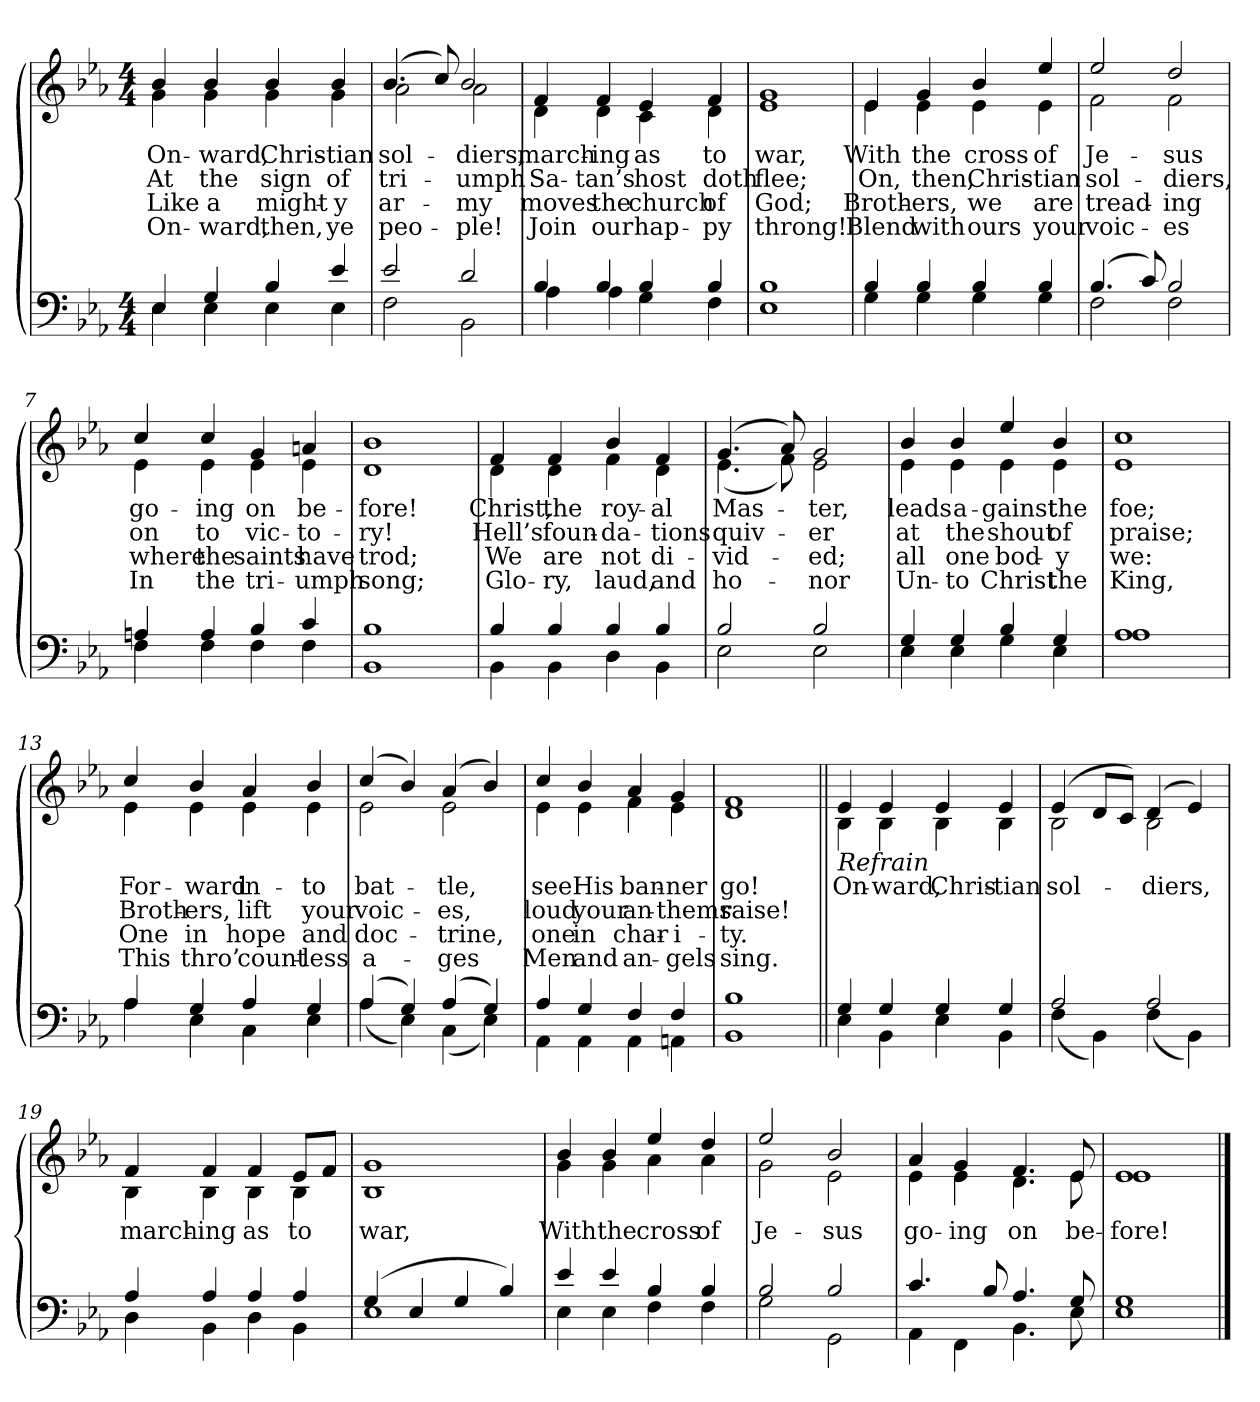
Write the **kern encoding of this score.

**kern	**kern	**text	**text	**text	**text
*part2	*part1	*part1	*part1	*part1	*part1
*staff2	*staff1	*staff1	*staff1	*staff1	*staff1
*clefF4	*clefG2	*	*	*	*
*k[b-e-a-]	*k[b-e-a-]	*	*	*	*
*M4/4	*M4/4	*	*	*	*
=1	=1	=1	=1	=1	=1
*^	*	*	*	*	*
!	!	!LO:TX:b:i:t=Verse	!	!	!	!
!	!	!	!LO:LY:b	!LO:LY:b	!LO:LY:b	!LO:LY:b
*	*	*^	*	*	*	*
4E-/	4E-\	4b-/	4g\	On-	At	Like	On-
!	!	!	!	!LO:LY:b	!LO:LY:b	!LO:LY:b	!LO:LY:b
4G/	4E-\	4b-/	4g\	-ward,	the	a	-ward,
!	!	!	!	!LO:LY:b	!LO:LY:b	!LO:LY:b	!LO:LY:b
4B-/	4E-\	4b-/	4g\	Chris-	sign	might-	then,
!	!	!	!	!LO:LY:b	!LO:LY:b	!LO:LY:b	!LO:LY:b
4e-/	4E-\	4b-/	4g\	-tian	of	-y	ye
=2	=2	=2	=2	=2	=2	=2	=2
!	!	!	!	!LO:LY:b	!LO:LY:b	!LO:LY:b	!LO:LY:b
2e-/	2F\	(>4.b-/	2a-\	sol-	tri-	ar-	peo-
.	.	8cc/)	.	.	.	.	.
!	!	!	!	!LO:LY:b	!LO:LY:b	!LO:LY:b	!LO:LY:b
2d/	2BB-\	2b-/	2a-\	-diers,	-umph	-my	-ple!
!!LO:LB:g=z	!!
=3	=3	=3	=3	=3	=3	=3	=3
!	!	!	!	!LO:LY:b	!LO:LY:b	!LO:LY:b	!LO:LY:b
4B-/	4A-\	4f/	4d\	march-	Sa-	moves	Join
!	!	!	!	!LO:LY:b	!LO:LY:b	!LO:LY:b	!LO:LY:b
4B-/	4A-\	4f/	4d\	-ing	-tan’s	the	our
!	!	!	!	!LO:LY:b	!LO:LY:b	!LO:LY:b	!LO:LY:b
4B-/	4G\	4e-/	4c\	as	host	church	hap-
!	!	!	!	!LO:LY:b	!LO:LY:b	!LO:LY:b	!LO:LY:b
4B-/	4F\	4f/	4d\	to	doth	of	-py
=4	=4	=4	=4	=4	=4	=4	=4
!	!	!	!	!LO:LY:b	!LO:LY:b	!LO:LY:b	!LO:LY:b
1B-	1E-	1g	1e-	war,	flee;	God;	throng!
!!LO:LB:g=z	!!
=5	=5	=5	=5	=5	=5	=5	=5
!	!	!	!	!LO:LY:b	!LO:LY:b	!LO:LY:b	!LO:LY:b
4B-/	4G\	4e-/	4e-\	With	On,	Broth-	Blend
!	!	!	!	!LO:LY:b	!LO:LY:b	!LO:LY:b	!LO:LY:b
4B-/	4G\	4g/	4e-\	the	then,	-ers,	with
!	!	!	!	!LO:LY:b	!LO:LY:b	!LO:LY:b	!LO:LY:b
4B-/	4G\	4b-/	4e-\	cross	Chris-	we	ours
!	!	!	!	!LO:LY:b	!LO:LY:b	!LO:LY:b	!LO:LY:b
4B-/	4G\	4ee-/	4e-\	of	-tian	are	your
=6	=6	=6	=6	=6	=6	=6	=6
!	!	!	!	!LO:LY:b	!LO:LY:b	!LO:LY:b	!LO:LY:b
(>4.B-/	2F\	2ee-/	2f\	Je-	sol-	tread-	voic-
8c/)	.	.	.	.	.	.	.
!	!	!	!	!LO:LY:b	!LO:LY:b	!LO:LY:b	!LO:LY:b
2B-/	2F\	2dd/	2f\	-sus	-diers,	-ing	-es
!!LO:LB:g=z	!!
=7	=7	=7	=7	=7	=7	=7	=7
!	!	!	!	!LO:LY:b	!LO:LY:b	!LO:LY:b	!LO:LY:b
4An/	4F\	4cc/	4e-\	go-	on	where	In
!	!	!	!	!LO:LY:b	!LO:LY:b	!LO:LY:b	!LO:LY:b
4A/	4F\	4cc/	4e-\	-ing	to	the	the
!	!	!	!	!LO:LY:b	!LO:LY:b	!LO:LY:b	!LO:LY:b
4B-/	4F\	4g/	4e-\	on	vic-	saints	tri-
!	!	!	!	!LO:LY:b	!LO:LY:b	!LO:LY:b	!LO:LY:b
4c/	4F\	4an/	4e-\	be-	-to-	have	-umph
=8	=8	=8	=8	=8	=8	=8	=8
!	!	!	!	!LO:LY:b	!LO:LY:b	!LO:LY:b	!LO:LY:b
1B-	1BB-	1b-	1d	-fore!	-ry!	trod;	song;
!!LO:LB:g=z	!!
=9	=9	=9	=9	=9	=9	=9	=9
!	!	!	!	!LO:LY:b	!LO:LY:b	!LO:LY:b	!LO:LY:b
4B-/	4BB-\	4f/	4d\	Christ,	Hell’s	We	Glo-
!	!	!	!	!LO:LY:b	!LO:LY:b	!LO:LY:b	!LO:LY:b
4B-/	4BB-\	4f/	4d\	the	foun-	are	-ry,
!	!	!	!	!LO:LY:b	!LO:LY:b	!LO:LY:b	!LO:LY:b
4B-/	4D\	4b-/	4f\	roy-	-da-	not	laud,
!	!	!	!	!LO:LY:b	!LO:LY:b	!LO:LY:b	!LO:LY:b
4B-/	4BB-\	4f/	4d\	-al	-tions	di-	and
=10	=10	=10	=10	=10	=10	=10	=10
!	!	!	!	!LO:LY:b	!LO:LY:b	!LO:LY:b	!LO:LY:b
2B-/	2E-\	(>4.g/	(<4.e-\	Mas-	quiv-	-vid-	ho-
.	.	8a-/)	8f\)	.	.	.	.
!	!	!	!	!LO:LY:b	!LO:LY:b	!LO:LY:b	!LO:LY:b
2B-/	2E-\	2g/	2e-\	-ter,	-er	-ed;	-nor
!!LO:LB:g=z	!!
=11	=11	=11	=11	=11	=11	=11	=11
!	!	!	!	!LO:LY:b	!LO:LY:b	!LO:LY:b	!LO:LY:b
4G/	4E-\	4b-/	4e-\	leads	at	all	Un-
!	!	!	!	!LO:LY:b	!LO:LY:b	!LO:LY:b	!LO:LY:b
4G/	4E-\	4b-/	4e-\	a-	the	one	-to
!	!	!	!	!LO:LY:b	!LO:LY:b	!LO:LY:b	!LO:LY:b
4B-/	4G\	4ee-/	4e-\	-gainst	shout	bod-	Christ
!	!	!	!	!LO:LY:b	!LO:LY:b	!LO:LY:b	!LO:LY:b
4G/	4E-\	4b-/	4e-\	the	of	-y	the
=12	=12	=12	=12	=12	=12	=12	=12
!	!	!	!	!LO:LY:b	!LO:LY:b	!LO:LY:b	!LO:LY:b
1A-	1A-	1cc	1e-	foe;	praise;	we:	King,
!!LO:LB:g=z	!!
=13	=13	=13	=13	=13	=13	=13	=13
!	!	!	!	!LO:LY:b	!LO:LY:b	!LO:LY:b	!LO:LY:b
4A-/	4A-\	4cc/	4e-\	For-	Broth-	One	This
!	!	!	!	!LO:LY:b	!LO:LY:b	!LO:LY:b	!LO:LY:b
4G/	4E-\	4b-/	4e-\	-ward	-ers,	in	thro’
!	!	!	!	!LO:LY:b	!LO:LY:b	!LO:LY:b	!LO:LY:b
4A-/	4C\	4a-/	4e-\	in-	lift	hope	count-
!	!	!	!	!LO:LY:b	!LO:LY:b	!LO:LY:b	!LO:LY:b
4G/	4E-\	4b-/	4e-\	-to	your	and	-less
=14	=14	=14	=14	=14	=14	=14	=14
!	!	!	!	!LO:LY:b	!LO:LY:b	!LO:LY:b	!LO:LY:b
(>4A-/	(<4A-\	(>4cc/	2e-\	bat-	voic-	doc-	a-
4G/)	4E-\)	4b-/)	.	.	.	.	.
!	!	!	!	!LO:LY:b	!LO:LY:b	!LO:LY:b	!LO:LY:b
(>4A-/	(<4C\	(>4a-/	2e-\	-tle,	-es,	-trine,	-ges
4G/)	4E-\)	4b-/)	.	.	.	.	.
!!LO:LB:g=z	!!
=15	=15	=15	=15	=15	=15	=15	=15
!	!	!	!	!LO:LY:b	!LO:LY:b	!LO:LY:b	!LO:LY:b
4A-/	4AA-\	4cc/	4e-\	see	loud	one	Men
!	!	!	!	!LO:LY:b	!LO:LY:b	!LO:LY:b	!LO:LY:b
4G/	4AA-\	4b-/	4e-\	His	your	in	and
!	!	!	!	!LO:LY:b	!LO:LY:b	!LO:LY:b	!LO:LY:b
4F/	4AA-\	4a-/	4f\	ban-	an-	char-	an-
!	!	!	!	!LO:LY:b	!LO:LY:b	!LO:LY:b	!LO:LY:b
4F/	4AAn\	4g/	4e-\	-ner	-thems	-i-	-gels
=16	=16	=16	=16	=16	=16	=16	=16
!	!	!	!	!LO:LY:b	!LO:LY:b	!LO:LY:b	!LO:LY:b
1B-	1BB-	1f	1d	go!	raise!	-ty.	sing.
!!LO:LB:g=z	!!
=17||	=17||	=17||	=17||	=17||	=17||	=17||	=17||
!	!	!LO:TX:b:i:t=Refrain	!	!	!	!	!
!	!	!	!	!LO:LY:b	!	!	!
4G/	4E-\	4e-/	4B-\	On-	.	.	.
!	!	!	!	!LO:LY:b	!	!	!
4G/	4BB-\	4e-/	4B-\	-ward,	.	.	.
!	!	!	!	!LO:LY:b	!	!	!
4G/	4E-\	4e-/	4B-\	Chris-	.	.	.
!	!	!	!	!LO:LY:b	!	!	!
4G/	4BB-\	4e-/	4B-\	-tian	.	.	.
=18	=18	=18	=18	=18	=18	=18	=18
!	!	!	!	!LO:LY:b	!	!	!
2A-/	(<4F\	(>4e-/	2B-\	sol-	.	.	.
.	4BB-\)	8d/L	.	.	.	.	.
.	.	8c/J)	.	.	.	.	.
!	!	!	!	!LO:LY:b	!	!	!
2A-/	(<4F\	(>4d/	2B-\	-diers,	.	.	.
.	4BB-\)	4e-/)	.	.	.	.	.
!!LO:LB:g=z	!!
=19	=19	=19	=19	=19	=19	=19	=19
!	!	!	!	!LO:LY:b	!	!	!
4A-/	4D\	4f/	4B-\	march-	.	.	.
!	!	!	!	!LO:LY:b	!	!	!
4A-/	4BB-\	4f/	4B-\	-ing	.	.	.
!	!	!	!	!LO:LY:b	!	!	!
4A-/	4D\	4f/	4B-\	as	.	.	.
!	!	!	!	!LO:LY:b	!	!	!
4A-/	4BB-\	8e-/L	4B-\	to	.	.	.
.	.	8f/J	.	.	.	.	.
=20	=20	=20	=20	=20	=20	=20	=20
!	!	!	!	!LO:LY:b	!	!	!
(>4G/	1E-	1g	1B-	war,	.	.	.
4E-/	.	.	.	.	.	.	.
4G/	.	.	.	.	.	.	.
4B-/)	.	.	.	.	.	.	.
!!LO:LB:g=z	!!
=21	=21	=21	=21	=21	=21	=21	=21
!	!	!	!	!LO:LY:b	!	!	!
4e-/	4E-\	4b-/	4g\	With	.	.	.
!	!	!	!	!LO:LY:b	!	!	!
4e-/	4E-\	4b-/	4g\	the	.	.	.
!	!	!	!	!LO:LY:b	!	!	!
4B-/	4F\	4ee-/	4a-\	cross	.	.	.
!	!	!	!	!LO:LY:b	!	!	!
4B-/	4F\	4dd/	4a-\	of	.	.	.
=22	=22	=22	=22	=22	=22	=22	=22
!	!	!	!	!LO:LY:b	!	!	!
2B-/	2G\	2ee-/	2g\	Je-	.	.	.
!	!	!	!	!LO:LY:b	!	!	!
2B-/	2GG\	2b-/	2e-\	-sus	.	.	.
!!LO:LB:g=z	!!
=23	=23	=23	=23	=23	=23	=23	=23
!	!	!	!	!LO:LY:b	!	!	!
4.c/	4AA-\	4a-/	4e-\	go-	.	.	.
!	!	!	!	!LO:LY:b	!	!	!
.	4FF\	4g/	4e-\	-ing	.	.	.
8B-/	.	.	.	.	.	.	.
!	!	!	!	!LO:LY:b	!	!	!
4.A-/	4.BB-\	4.f/	4.d\	on	.	.	.
!	!	!	!	!LO:LY:b	!	!	!
8G/	8E-\	8e-/	8e-\	be-	.	.	.
=24	=24	=24	=24	=24	=24	=24	=24
!	!	!	!	!LO:LY:b	!	!	!
1G	1E-	1e-	1e-	-fore!	.	.	.
*v	*v	*	*	*	*	*	*
*	*v	*v	*	*	*	*
==	==	==	==	==	==
*-	*-	*-	*-	*-	*-
